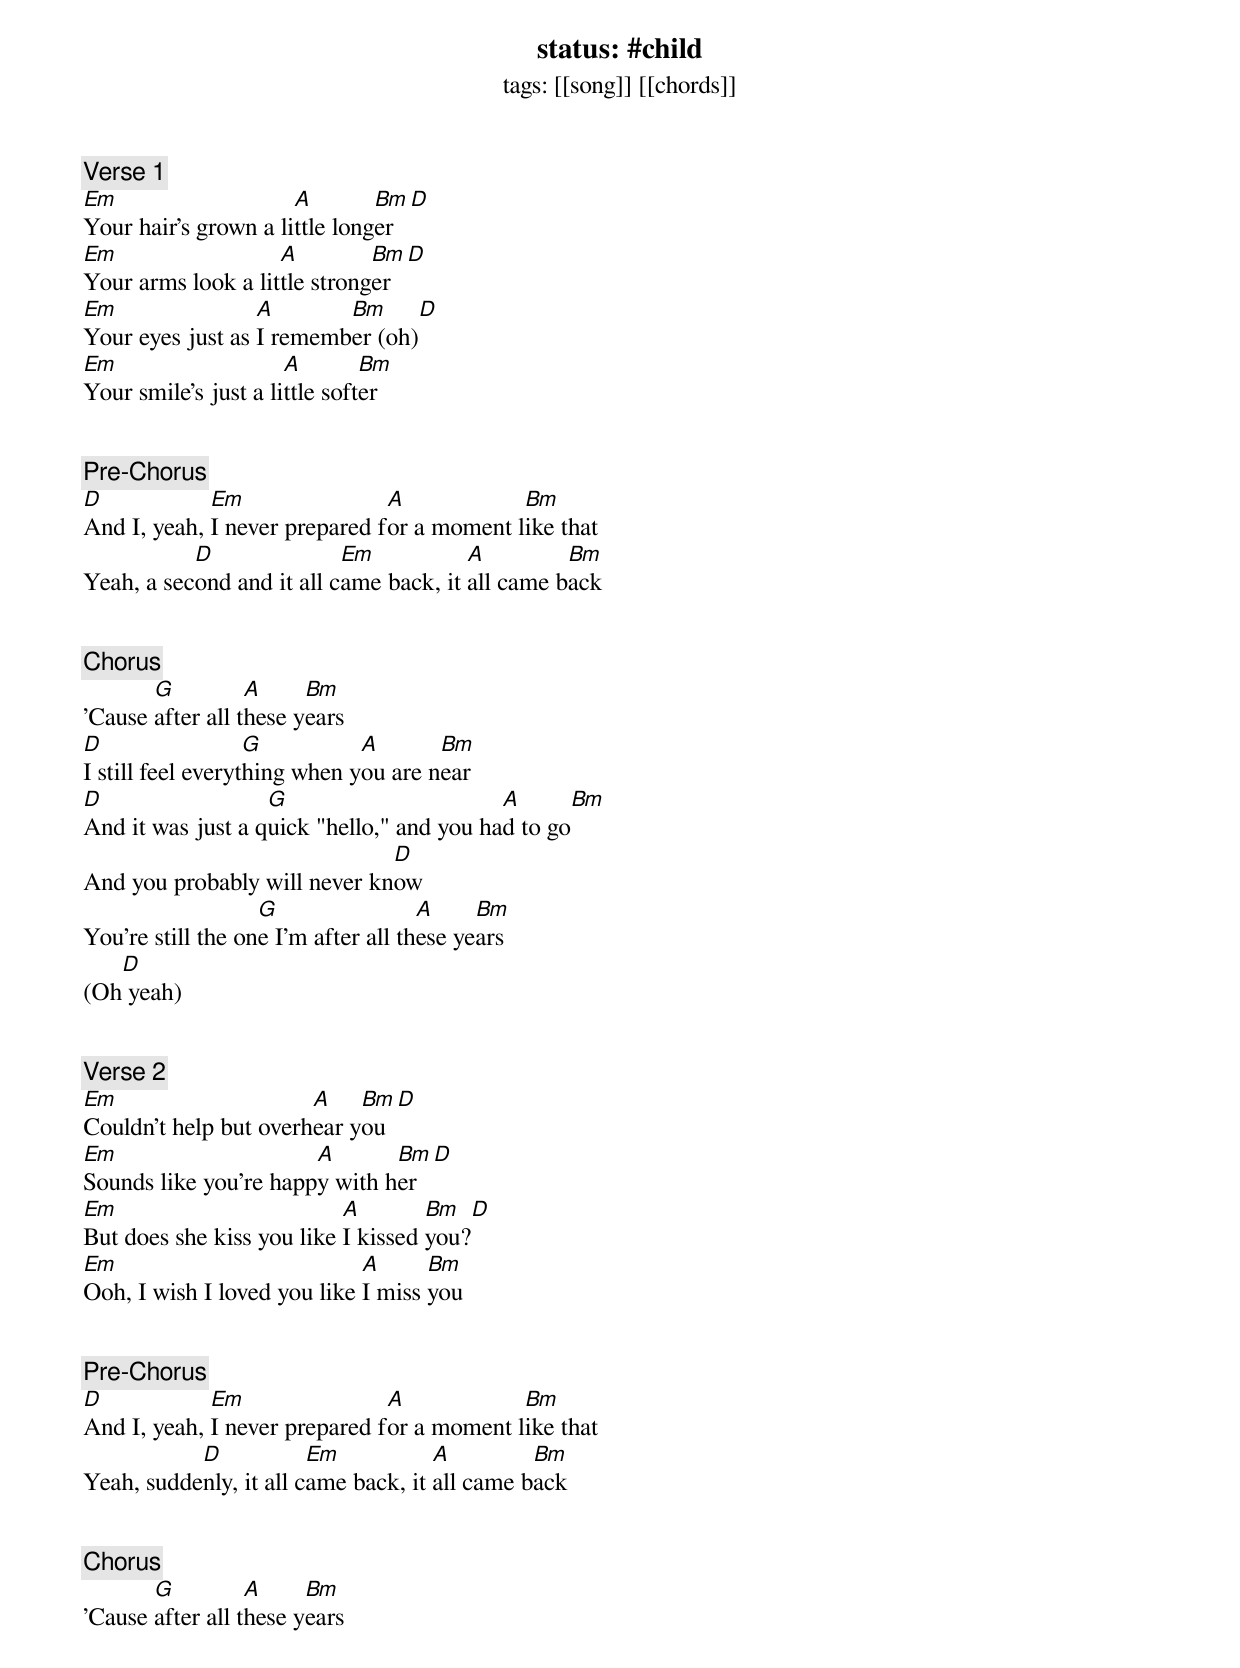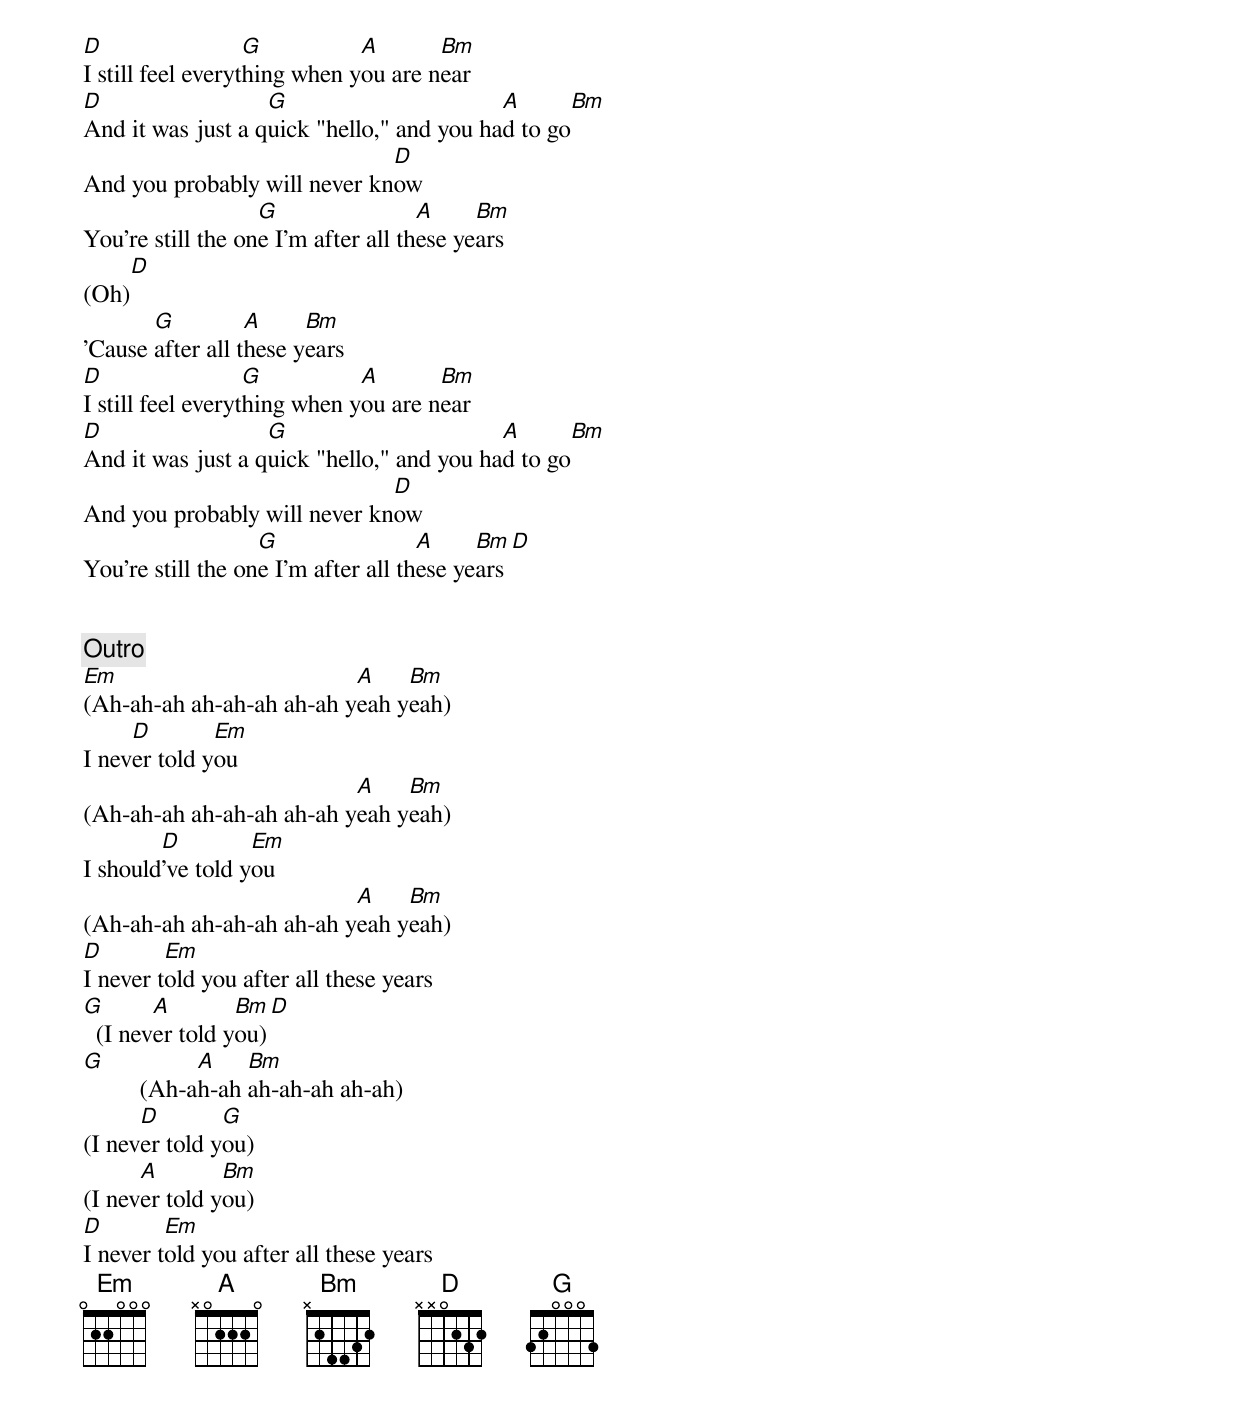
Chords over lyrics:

status: #child
tags: [[song]] [[chords]]

[Verse 1]
Em                    A        Bm        D
Your hair's grown a little longer
Em                  A         Bm        D
Your arms look a little stronger
Em                A       Bm         D
Your eyes just as I remember (oh)
Em                    A        Bm
Your smile's just a little softer


[Pre-Chorus]
D            Em                A            Bm
And I, yeah, I never prepared for a moment like that
           D               Em           A         Bm
Yeah, a second and it all came back, it all came back


[Chorus]
       G          A     Bm
'Cause after all these years
D                  G          A       Bm
I still feel everything when you are near
D                  G                       A       Bm
And it was just a quick "hello," and you had to go
                              D
And you probably will never know
                   G                 A     Bm
You're still the one I'm after all these years
   D
(Oh yeah)


[Verse 2]
Em                     A    Bm         D
Couldn't help but overhear you
Em                     A       Bm         D
Sounds like you're happy with her
Em                         A        Bm         D
But does she kiss you like I kissed you?
Em                           A      Bm
Ooh, I wish I loved you like I miss you


[Pre-Chorus]
D            Em                A            Bm
And I, yeah, I never prepared for a moment like that
           D            Em           A         Bm
Yeah, suddenly, it all came back, it all came back


[Chorus]
       G          A     Bm
'Cause after all these years
D                  G          A       Bm
I still feel everything when you are near
D                  G                       A       Bm
And it was just a quick "hello," and you had to go
                              D
And you probably will never know
                   G                 A     Bm
You're still the one I'm after all these years
     D
(Oh)
       G          A     Bm
'Cause after all these years
D                  G          A       Bm
I still feel everything when you are near
D                  G                       A       Bm
And it was just a quick "hello," and you had to go
                              D
And you probably will never know
                   G                 A     Bm         D
You're still the one I'm after all these years


[Outro]
Em                        A    Bm
(Ah-ah-ah ah-ah-ah ah-ah yeah yeah)
     D        Em
I never told you
                          A    Bm
(Ah-ah-ah ah-ah-ah ah-ah yeah yeah)
        D         Em
I should've told you
                          A    Bm
(Ah-ah-ah ah-ah-ah ah-ah yeah yeah)
D        Em
I never told you after all these years
G       A        Bm       D
  (I never told you)
G             A    Bm
         (Ah-ah-ah ah-ah-ah ah-ah)
      D        G
(I never told you)
      A        Bm
(I never told you)
D        Em
I never told you after all these years
